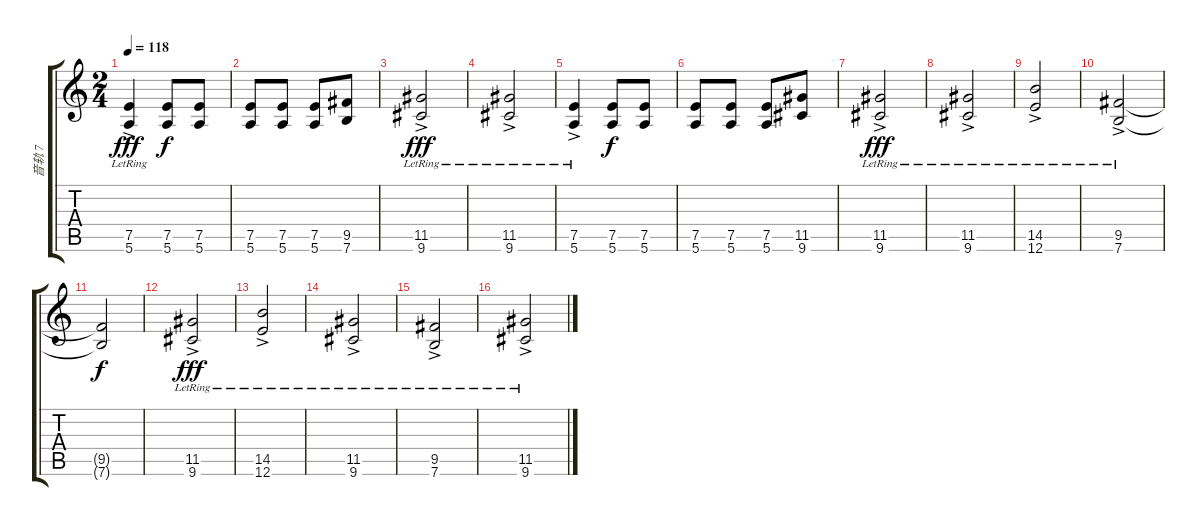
\track ("音轨 7" "音轨 7") {instrument guitarharmonics}
\staff {score tabs}
\tuning (E4 B3 G3 D3 A2 E2) {hide}
\ts (2 4)
\tempo 118
\clef g2
\ks c
(7.5 5.6{ac lr}).4{dy fff} (7.5 5.6).8{dy f} (7.5 5.6).8 |
(7.5 5.6).8 (7.5 5.6).8 (7.5 5.6).8 (9.5 7.6).8 |
(11.5{ac lr} 9.6{ac lr}).2{dy fff} |
(11.5{ac lr} 9.6{ac lr}).2 |
(7.5 5.6{ac lr}).4 (7.5 5.6).8{dy f} (7.5 5.6).8 |
(7.5 5.6).8 (7.5 5.6).8 (7.5 5.6).8 (11.5 9.6).8 |
(11.5{ac lr} 9.6{ac lr}).2{dy fff} |
(11.5{ac lr} 9.6{ac lr}).2 |
(14.5 12.6{ac lr}).2 |
(9.5 7.6{ac lr}).2 |
(9.5{t} 7.6{t}).2{dy f} |
(11.5{ac lr} 9.6{ac lr}).2{dy fff} |
(14.5 12.6{ac lr}).2 |
(11.5{ac lr} 9.6{ac lr}).2 |
(9.5 7.6{ac lr}).2 |
(11.5{ac lr} 9.6{ac lr}).2
